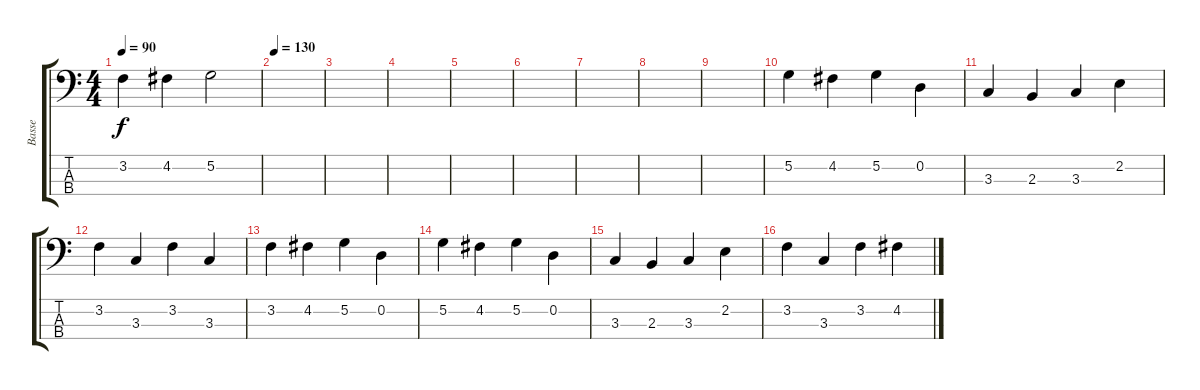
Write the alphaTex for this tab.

\track ("Basse" "Basse") {instrument acousticguitarnylon}
\staff {score tabs}
\tuning (G2 D2 A1 E1) {hide}
\ts (4 4)
\tempo 90
\clef f4
\ks c
3.2.4{dy f} 4.2.4 5.2.2 |
\tempo 130
|
|
|
|
|
|
|
|
5.2.4 4.2.4 5.2.4 0.2.4 |
3.3.4 2.3.4 3.3.4 2.2.4 |
3.2.4 3.3.4 3.2.4 3.3.4 |
3.2.4 4.2.4 5.2.4 0.2.4 |
5.2.4 4.2.4 5.2.4 0.2.4 |
3.3.4 2.3.4 3.3.4 2.2.4 |
3.2.4 3.3.4 3.2.4 4.2.4
